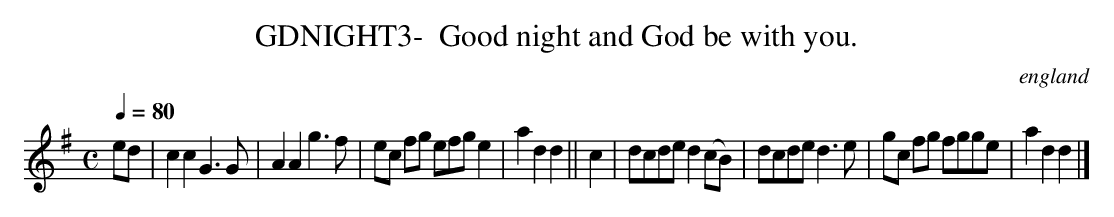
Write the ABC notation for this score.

X:1
T:GDNIGHT3-  Good night and God be with you.
O:england
Q:1/4=80
L:1/4
M:C
K:Dmixolydian
e/d/|ccG3/2 G/|AAg3/2 f/2|e/c/ f/g/  e/f/g/e|add||\
c|d/c/d/e/ d (c/B/)|d/c/d/e/ d3/2 e/|\
g/c/ f/g/  f/g/g/e/|add|]
